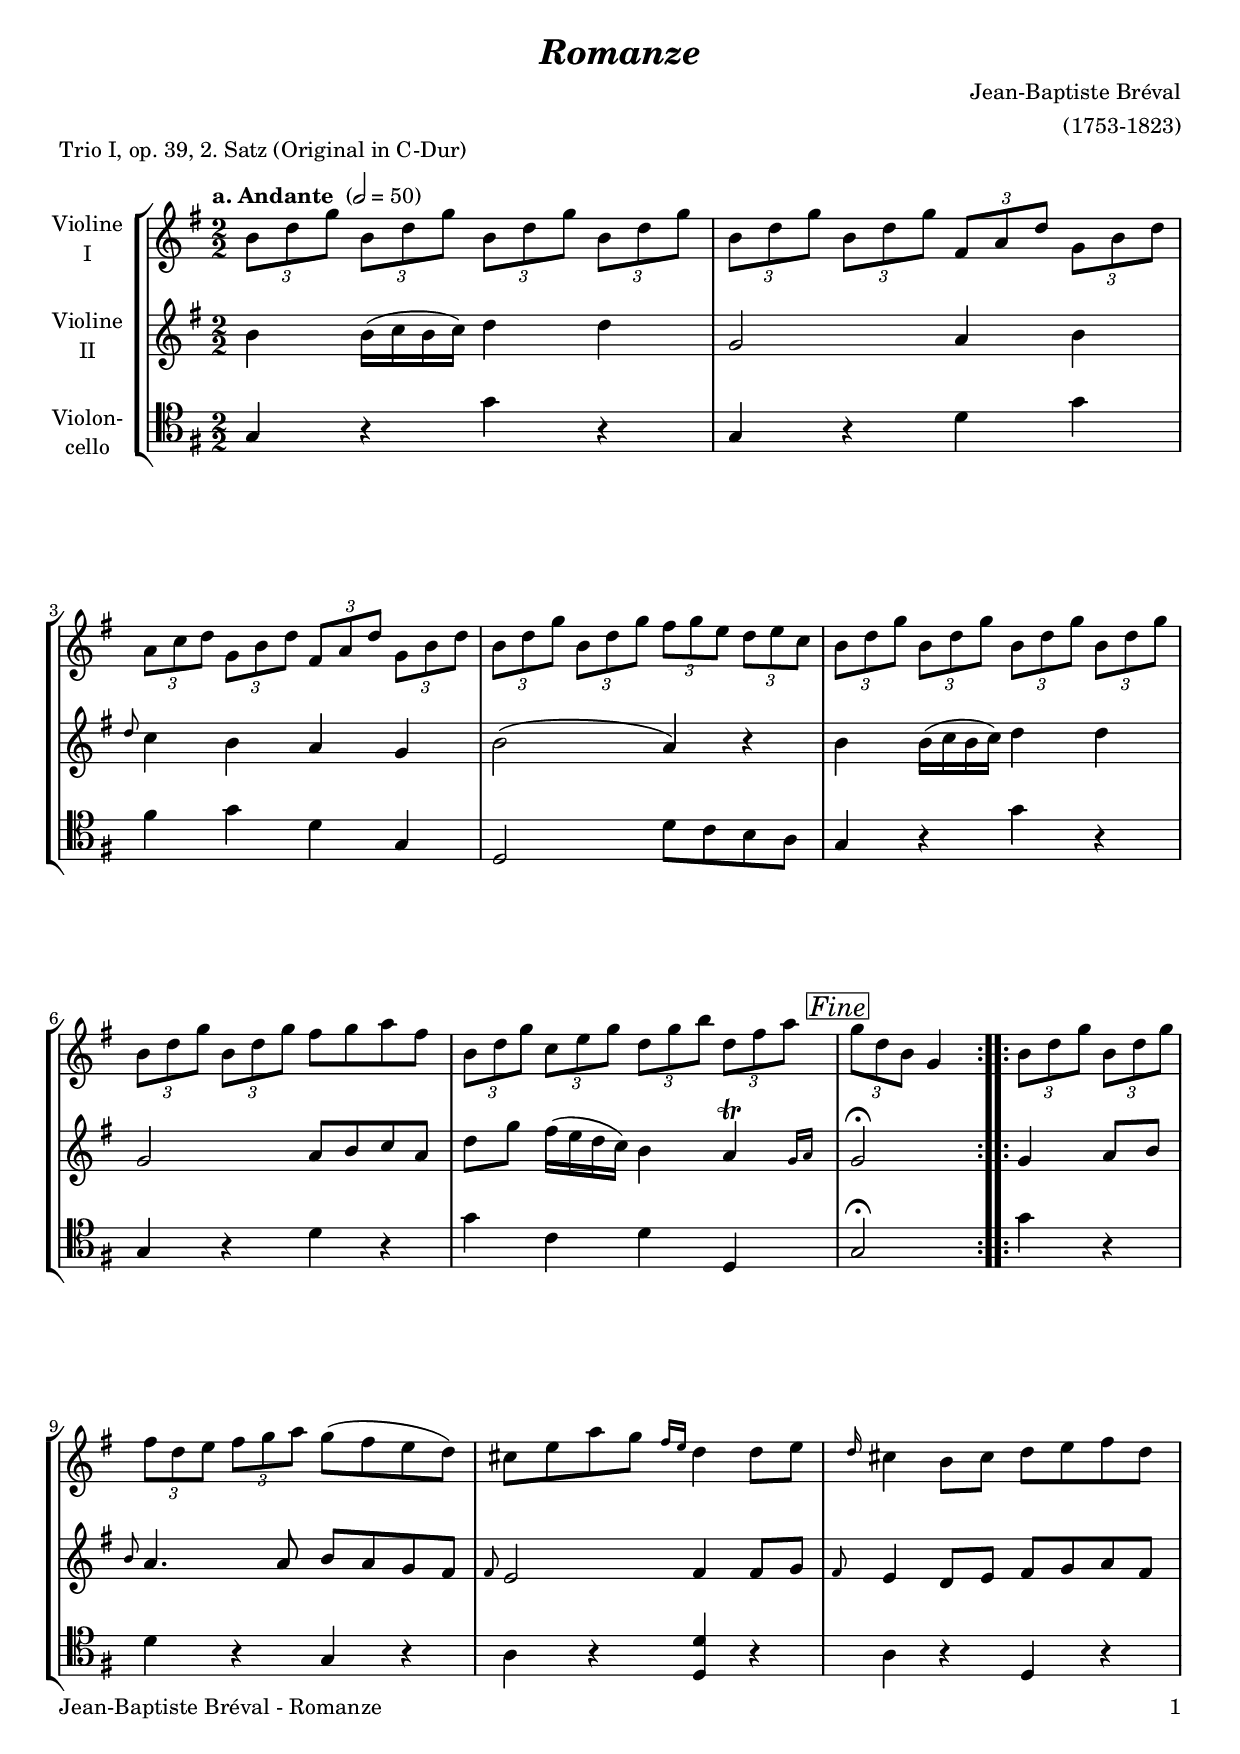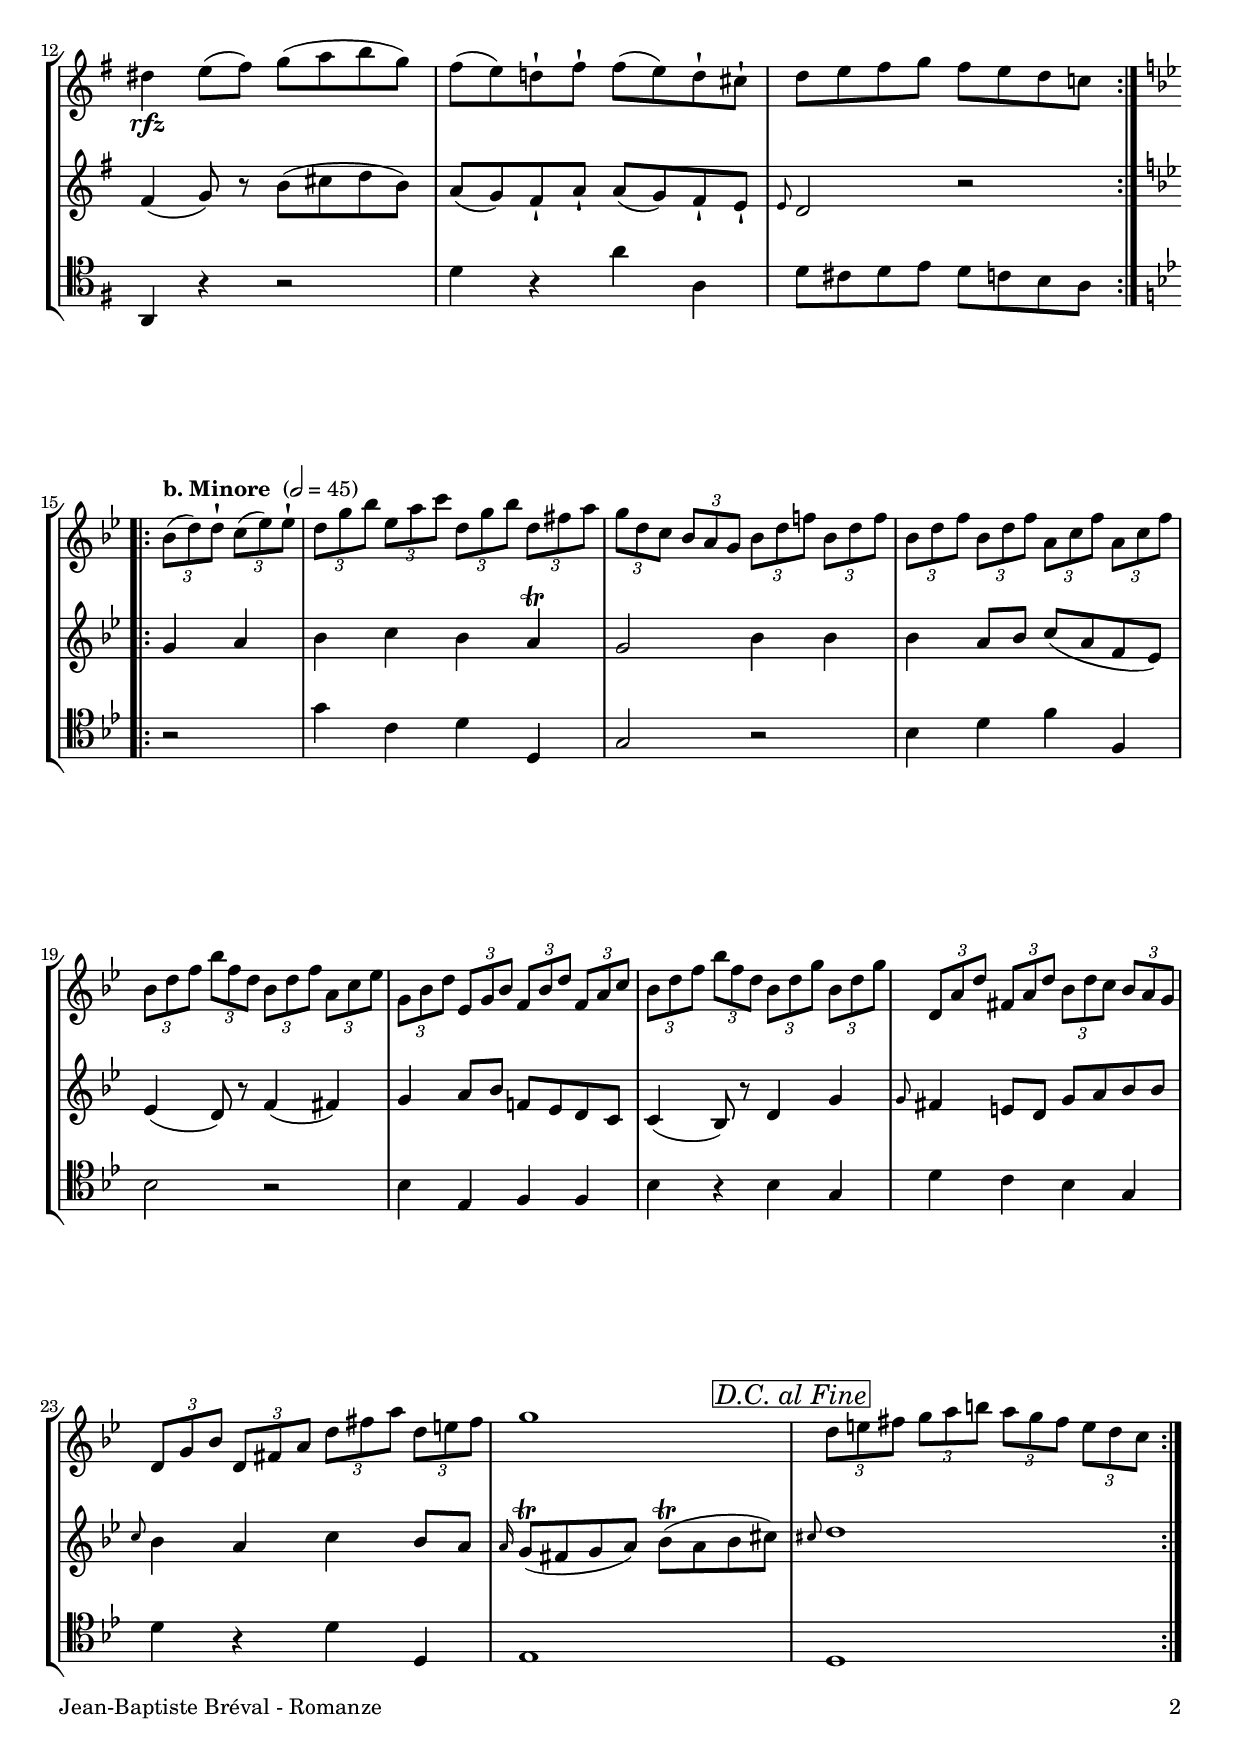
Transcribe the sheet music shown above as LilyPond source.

\version "2.24.1"
\include "deutsch.ly"

#(set-global-staff-size 19)

\header {
  title     = \markup \bold \italic "Romanze"
  composer  = "Jean-Baptiste Bréval"
  arranger  = "(1753-1823)"
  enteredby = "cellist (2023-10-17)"
  piece     = "Trio I, op. 39, 2. Satz (Original in C-Dur)"
}

voiceconsts = {
 \key c \major
 \time 2/2
 \clef "treble"
 \numericTimeSignature
 \compressEmptyMeasures
  % Set default beaming for all staves
%  \set Timing.beamExceptions = #'()
%  \set Timing.baseMoment     = #(ly:make-moment 1 4)
%  \set Timing.beatStructure  = #'(1 1 1)
}

mivl = "violin"
miba = "cello"
mipz = "pizzicato strings"

dcaf = \mark \markup \box \italic "D.C. al Fine"
fine = \mark \markup \box \italic "Fine"

introa = {        \tempo "a. Andante " 2=50 }
introb = { \break \tempo "b. Minore "  2=45 \key c \minor }

va = \relative c' {
  \voiceconsts
  
  \introa
  \repeat volta 2 {
    \tuplet 3/2 4 {
      e8 g c e,[ g c] e, g c e,[ g c]
      e, g c e,[ g c] h, d g c,[ e g]
      d f g c,[ e g] h, d g c,[ e g]
      e g c e,[ g c] h c a g[ a f]
      e g c e,[ g c] e, g c e,[ g c]

      e, g c e,[ g c]
    } h c d h
    \tuplet 3/2 4 { e, g c f,[ a c] g c e g,[ h d] } \fine
    \tuplet 3/2 4 { c g e } c4
  }

  \repeat volta 2 {
    \tuplet 3/2 4 { e8 g c e,[ g c] }
    \tuplet 3/2 4 { h g a h[ c d] } c( h a g)
    fis a d c \grace { h16[ a] } g4 g8 a
    \grace g16 fis4 e8 fis g a h g
    gis4\rfz a8( h) c( d e c)

    h( a) g!-! h-! h( a) g-! fis-!
    g a h c h a g f!
  }

  \introb
  \repeat volta 2 {
    \partial 2
    \tuplet 3/2 4 {
      es( g) g-! f[( as) as]-!
      g c es as,[ d f] g, c es g,[ h d]
      c g f es[ d c] es g b! es,[ g b]
      es, g b es,[ g b] d, f b d,[ f b]
      es, g b es[ b g] es g b d,[ f as]
      c, es g as,[ c es] b es g b,[ d f]
      es g b es[ b g] es g c es,[ g c]
      g, d' g h,[ d g] es g f es[ d c]
      g c es g,[ h d] g h d g,[ a h]
    }
    c1 \dcaf \grace s8
    \tuplet 3/2 4 { g8 a h c[ d e] d c h a[ g f] }
  }
}

vb = \relative c' {
  \voiceconsts
  
  \introa
  \repeat volta 2 {
    e4 e16( f e f) g4 g
    c,2 d4 e
    \grace g8 f4 e d c
    e2( d4) r
    e e16( f e f) g4 g
    c,2 d8 e f d
    g[ c] h16( a g f) e4 \afterGrace d\trill { c16[ d] } \fine
    c2\fermata
  }

  \repeat volta 2 {
    c4 d8 e
    \grace e d4. d8 e d c h
    \grace h a2 h4 h8 c
    \grace h a4 g8 a h c d h
    h4( c8) r e( fis g e)
    d( c) h-! d-! d( c) h-! a-!
    \grace a g2 r
  }

  \introb
  \repeat volta 2 {
    \partial 2 c4 d
    es f es d\trill
    c2 es4 es

    es d8 es f( d b as)
    as4( g8) r b4( h)
    c d8 es b! as g f
    f4( es8) r g4 c
    \grace c8 h4 a8 g c d es es
    \grace f es4 d f es8 d
    \grace d16 c8(\trill h c d) es(\trill d es fis) \dcaf
    \grace fis g1
  }
}

vc = \relative c {
  \voiceconsts
  \clef "tenor"
  
  \introa
  \repeat volta 2 {
    c4 r c' r
    c, r g' c
    h c g c,
    g2 g'8 f e d
    c4 r c' r
    c, r g' r
    c f, g g, \fine
    c2\fermata
  }

  \repeat volta 2 {
    c'4 r
    g r c, r

    d r <g, g'> r
    d' r g, r
    d r r2
    g'4 r d' d,
    g8 fis g a g f e d
  }
  
  \introb
  \repeat volta 2 {
    \partial 2 r2
    c'4 f, g g,
    c2 r
    es4 g b b,

    es2 r
    es4 as, b b
    es r es c
    g' f es c
    g' r g g,
    as1 \dcaf \grace s8
    g1
  }
}


music = \new StaffGroup <<
      \new Staff {
        \set Staff.midiInstrument = \mivl
        \set Staff.instrumentName = \markup \center-column { "Violine" "I" }
        \transpose c g { \va }
      }
      
      \new Staff {
        \set Staff.midiInstrument = \mivl
        \set Staff.instrumentName = \markup \center-column { "Violine" "II" }
        \transpose c g { \vb }
      }
      
      \new Staff {
        \set Staff.midiInstrument = \miba
        \set Staff.instrumentName = \markup \center-column { "Violon-" "cello" }
        \transpose c g { \vc }
      }
>>

\book {
  \paper {
    print-page-number = ##t
    print-first-page-number = ##t
    ragged-last-bottom = ##f
    oddHeaderMarkup = \markup \null
    evenHeaderMarkup = \markup \null
    oddFooterMarkup = \markup {
      \fill-line {
        \if \should-print-page-number
        "Jean-Baptiste Bréval - Romanze" \fromproperty #'page:page-number-string
      }
    }
    evenFooterMarkup = \oddFooterMarkup
  } \score {
    \music
    \layout {}
  }

  \score {
    \unfoldRepeats \music

    \midi {
      \context {
        \Score
      }
    }
  }
}